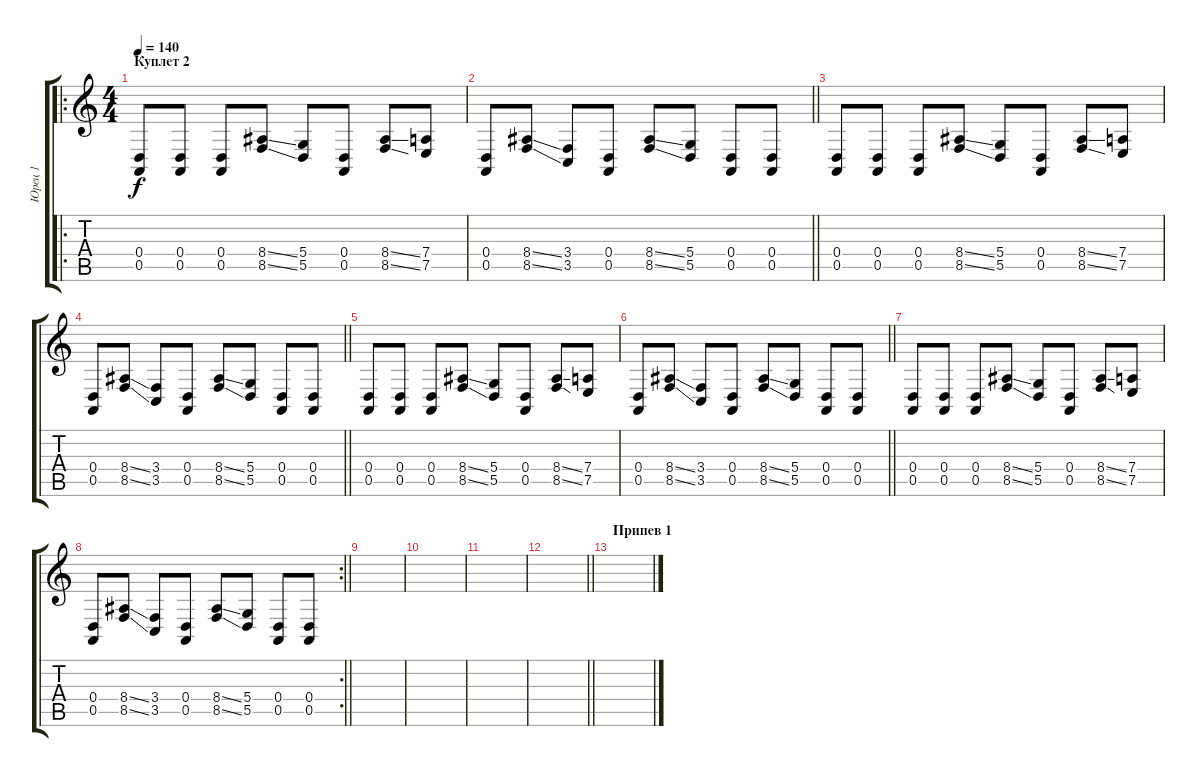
\track ("Юрец 1" "Юрец 1") {instrument lead2sawtooth}
\staff {score tabs}
\tuning (E4 B3 G3 D3 A2 E2) {hide}
\ro
\ts (4 4)
\section ("" "Куплет 2")
\tempo 140
\clef g2
\ks c
(0.4 0.5).8{dy f} (0.4 0.5).8 (0.4 0.5).8 (8.4{ss} 8.5{ss}).8 (5.4 5.5).8 (0.4 0.5).8 (8.4{ss} 8.5{ss}).8 (7.4 7.5).8 |
\barLineRight lightlight
(0.4 0.5).8 (8.4{ss} 8.5{ss}).8 (3.4 3.5).8 (0.4 0.5).8 (8.4{ss} 8.5{ss}).8 (5.4 5.5).8 (0.4 0.5).8 (0.4 0.5).8 |
(0.4 0.5).8 (0.4 0.5).8 (0.4 0.5).8 (8.4{ss} 8.5{ss}).8 (5.4 5.5).8 (0.4 0.5).8 (8.4{ss} 8.5{ss}).8 (7.4 7.5).8 |
\barLineRight lightlight
(0.4 0.5).8 (8.4{ss} 8.5{ss}).8 (3.4 3.5).8 (0.4 0.5).8 (8.4{ss} 8.5{ss}).8 (5.4 5.5).8 (0.4 0.5).8 (0.4 0.5).8 |
(0.4 0.5).8 (0.4 0.5).8 (0.4 0.5).8 (8.4{ss} 8.5{ss}).8 (5.4 5.5).8 (0.4 0.5).8 (8.4{ss} 8.5{ss}).8 (7.4 7.5).8 |
\barLineRight lightlight
(0.4 0.5).8 (8.4{ss} 8.5{ss}).8 (3.4 3.5).8 (0.4 0.5).8 (8.4{ss} 8.5{ss}).8 (5.4 5.5).8 (0.4 0.5).8 (0.4 0.5).8 |
(0.4 0.5).8 (0.4 0.5).8 (0.4 0.5).8 (8.4{ss} 8.5{ss}).8 (5.4 5.5).8 (0.4 0.5).8 (8.4{ss} 8.5{ss}).8 (7.4 7.5).8 |
\rc 2
\barLineRight lightlight
(0.4 0.5).8 (8.4{ss} 8.5{ss}).8 (3.4 3.5).8 (0.4 0.5).8 (8.4{ss} 8.5{ss}).8 (5.4 5.5).8 (0.4 0.5).8 (0.4 0.5).8 |
|
|
|
\barLineRight lightlight
|
\section ("" "Припев 1")
